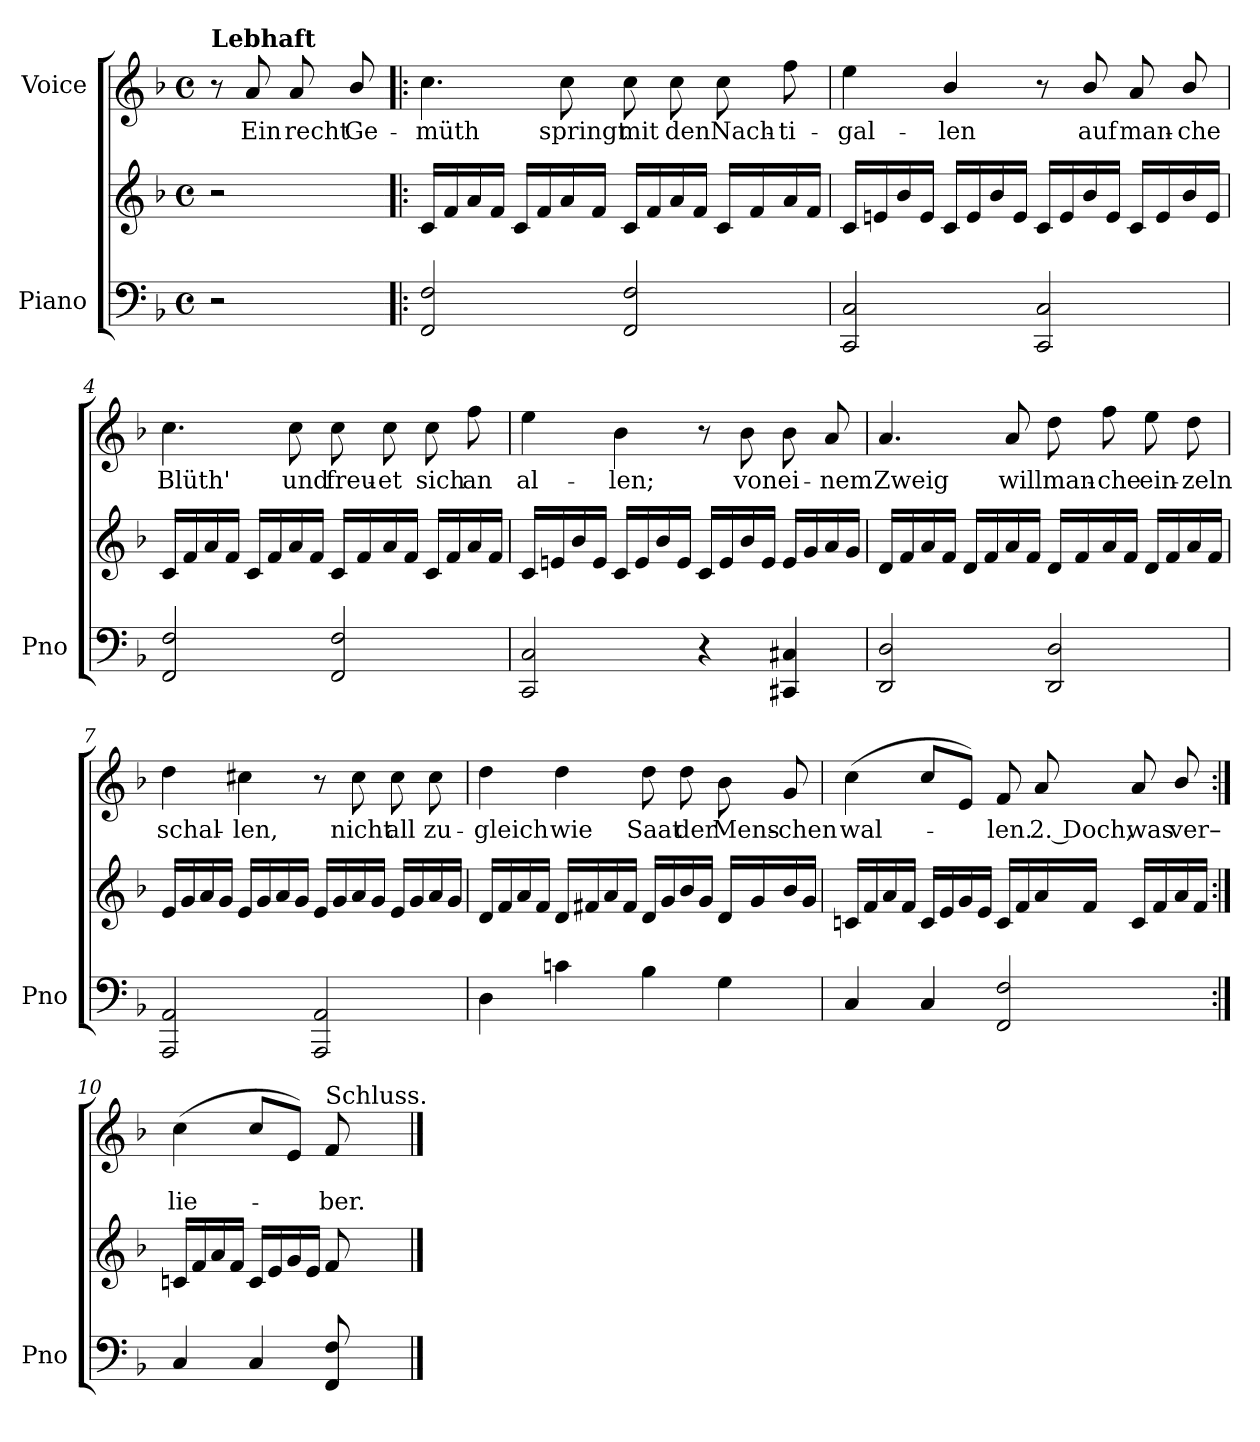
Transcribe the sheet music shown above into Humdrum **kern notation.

**kern	**kern	**kern	**text	**text
*part2	*part2	*part1	*part1	*part1
*staff3	*staff2	*staff1	*staff1	*staff1
*I"Piano	*	*I"Voice	*	*
*I'Pno	*	*	*	*
*clefF4	*clefG2	*clefG2	*	*
*k[b-]	*k[b-]	*k[b-]	*	*
*M4/4	*M4/4	*M4/4	*	*
*met(c)	*met(c)	*met(c)	*	*
=1	=1	=1	=1	=1
!	!	!LO:TX:a:B:t=Lebhaft	!	!
2r	2r	8r	.	.
.	.	8a/	Ein	.
.	.	8a/	recht	.
.	.	8b-/	Ge-	.
=2!|:	=2!|:	=2!|:	=2!|:	=2!|:
2FF/ 2F/	16c/LL	4.cc\	müth	.
.	16f/	.	.	.
.	16a/	.	.	.
.	16f/JJ	.	.	.
.	16c/LL	.	.	.
.	16f/	.	.	.
.	16a/	8cc\	springt	.
.	16f/JJ	.	.	.
2FF/ 2F/	16c/LL	8cc\	mit	.
.	16f/	.	.	.
.	16a/	8cc\	den	.
.	16f/JJ	.	.	.
.	16c/LL	8cc\	Nach-	.
.	16f/	.	.	.
.	16a/	8ff\	-ti-	.
.	16f/JJ	.	.	.
=3	=3	=3	=3	=3
2CC/ 2C/	16c/LL	4ee\	-gal-	.
.	16en/	.	.	.
.	16b-\	.	.	.
.	16e/JJ	.	.	.
.	16c/LL	4b-/	-len	.
.	16e/	.	.	.
.	16b-\	.	.	.
.	16e/JJ	.	.	.
2CC/ 2C/	16c/LL	8r	.	.
.	16e/	.	.	.
.	16b-\	8b-/	auf	.
.	16e/JJ	.	.	.
.	16c/LL	8a/	man-	.
.	16e/	.	.	.
.	16b-\	8b-/	-che	.
.	16e/JJ	.	.	.
=4	=4	=4	=4	=4
2FF/ 2F/	16c/LL	4.cc\	Blüth'	.
.	16f/	.	.	.
.	16a/	.	.	.
.	16f/JJ	.	.	.
.	16c/LL	.	.	.
.	16f/	.	.	.
.	16a/	8cc\	und	.
.	16f/JJ	.	.	.
2FF/ 2F/	16c/LL	8cc\	freu-	.
.	16f/	.	.	.
.	16a/	8cc\	-et	.
.	16f/JJ	.	.	.
.	16c/LL	8cc\	sich	.
.	16f/	.	.	.
.	16a/	8ff\	an	.
.	16f/JJ	.	.	.
=5	=5	=5	=5	=5
2CC/ 2C/	16c/LL	4ee\	al-	.
.	16en/	.	.	.
.	16b-/	.	.	.
.	16e/JJ	.	.	.
.	16c/LL	4b-\	-len;	.
.	16e/	.	.	.
.	16b-/	.	.	.
.	16e/JJ	.	.	.
4r	16c/LL	8r	.	.
.	16e/	.	.	.
.	16b-/	8b-\	von	.
.	16e/JJ	.	.	.
4CC#X/ 4C#X/	16e/LL	8b-\	ei-	.
.	16g/	.	.	.
.	16a/	8a/	-nem	.
.	16g/JJ	.	.	.
=6	=6	=6	=6	=6
2DD/ 2D/	16d/LL	4.a/	Zweig	.
.	16f/	.	.	.
.	16a/	.	.	.
.	16f/JJ	.	.	.
.	16d/LL	.	.	.
.	16f/	.	.	.
.	16a/	8a/	will	.
.	16f/JJ	.	.	.
2DD/ 2D/	16d/LL	8dd\	man-	.
.	16f/	.	.	.
.	16a/	8ff\	-che	.
.	16f/JJ	.	.	.
.	16d/LL	8ee\	ein-	.
.	16f/	.	.	.
.	16a/	8dd\	-zeln	.
.	16f/JJ	.	.	.
=7	=7	=7	=7	=7
2AAA/ 2AA/	16e/LL	4dd\	schal-	.
.	16g/	.	.	.
.	16a/	.	.	.
.	16g/JJ	.	.	.
.	16e/LL	4cc#X\	-len,	.
.	16g/	.	.	.
.	16a/	.	.	.
.	16g/JJ	.	.	.
2AAA/ 2AA/	16e/LL	8r	.	.
.	16g/	.	.	.
.	16a/	8cc#\	nicht	.
.	16g/JJ	.	.	.
.	16e/LL	8cc#\	all	.
.	16g/	.	.	.
.	16a/	8cc#\	zu-	.
.	16g/JJ	.	.	.
=8	=8	=8	=8	=8
4D\	16d/LL	4dd\	-gleich	.
.	16f/	.	.	.
.	16a/	.	.	.
.	16f/JJ	.	.	.
4cn\	16d/LL	4dd\	wie	.
.	16f#X/	.	.	.
.	16a/	.	.	.
.	16f#/JJ	.	.	.
4B-\	16d/LL	8dd\	Saat	.
.	16g/	.	.	.
.	16b-/	8dd\	der	.
.	16g/JJ	.	.	.
4G\	16d/LL	8b-\	Mens-	.
.	16g/	.	.	.
.	16b-/	8g/	-chen	.
.	16g/JJ	.	.	.
=9	=9	=9	=9	=9
4C/	16cn/LL	(4cc\	wal-	.
.	16f/	.	.	.
.	16a/	.	.	.
.	16f/JJ	.	.	.
4C/	16c/LL	8cc/L	.	.
.	16e/	.	.	.
.	16g/	8e/J)	.	.
.	16e/JJ	.	.	.
2FF/ 2F/	16c/LL	8f/	-len.	.
.	16f/	.	.	.
.	16a/	8a/	2. Doch,	.
.	16f/JJ	.	.	.
.	16c/LL	8a/	was	.
.	16f/	.	.	.
.	16a/	8b-/	ver–	.
.	16f/JJ	.	.	.
=10:|!	=10:|!	=10:|!	=10:|!	=10:|!
4C/	16cn/LL	(4cc\	.	lie-
.	16f/	.	.	.
.	16a/	.	.	.
.	16f/JJ	.	.	.
4C/	16c/LL	8cc/L	.	.
.	16e/	.	.	.
.	16g/	8e/J)	.	.
.	16e/JJ	.	.	.
!	!	!LO:TX:a:t=Schluss.	!	!
8FF/ 8F/	8f/	8f/	.	-ber.
==	==	==	==	==
*-	*-	*-	*-	*-
